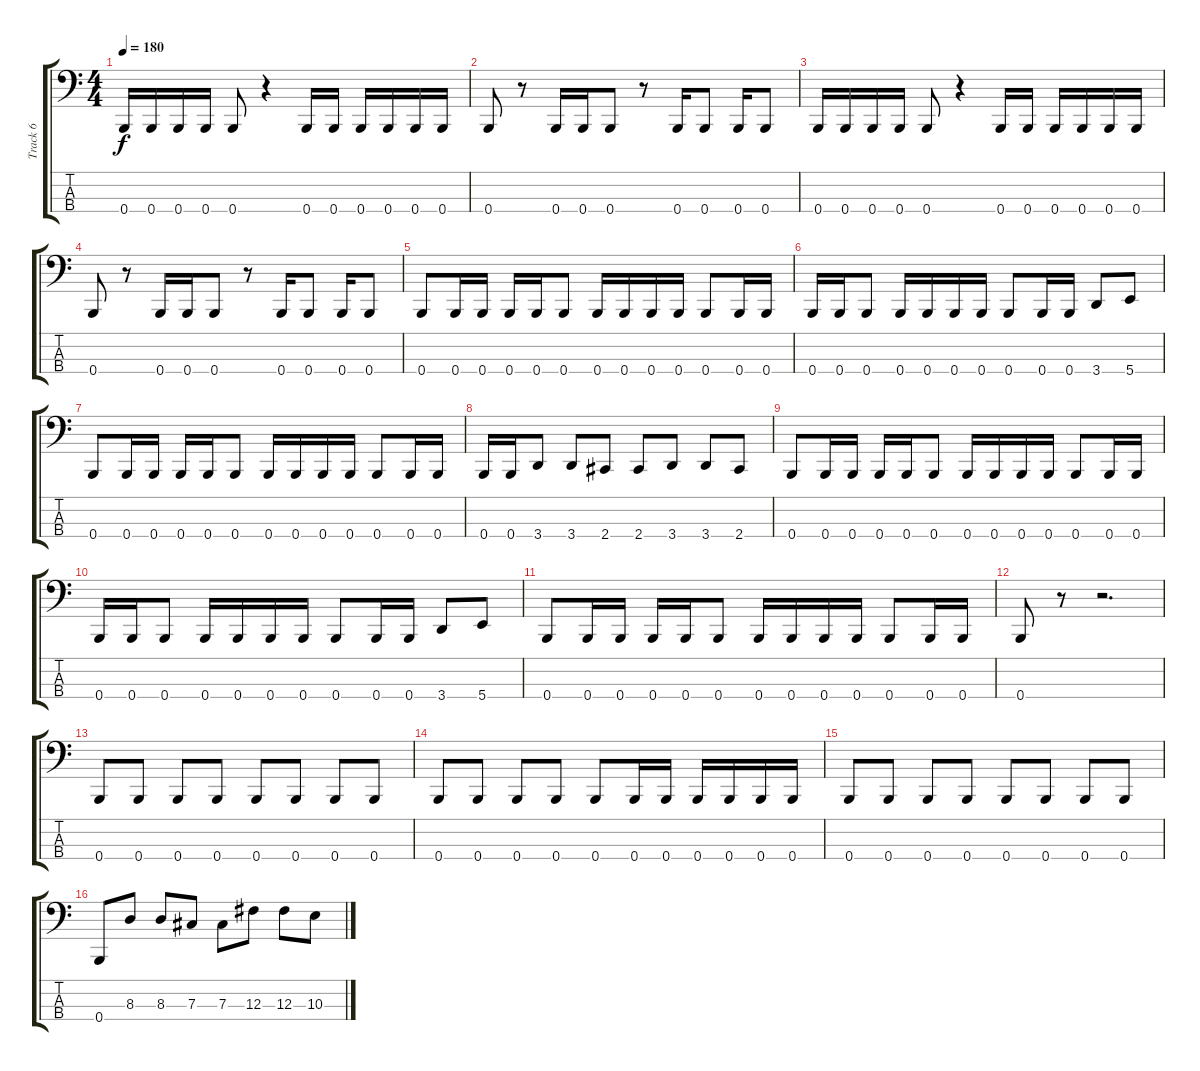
\track ("Track 6" "Track 6") {instrument electricbasspick}
\staff {score tabs}
\tuning (E2 B1 Gb1 B0) {hide}
\ts (4 4)
\tempo 180
\clef f4
\ks c
0.4.16{dy f} 0.4.16 0.4.16 0.4.16 0.4.8 r.4 0.4.16 0.4.16 0.4.16 0.4.16 0.4.16 0.4.16 |
0.4.8 r.8 0.4.16 0.4.16 0.4.8 r.8 0.4.16 0.4.8 0.4.16 0.4.8 |
0.4.16 0.4.16 0.4.16 0.4.16 0.4.8 r.4 0.4.16 0.4.16 0.4.16 0.4.16 0.4.16 0.4.16 |
0.4.8 r.8 0.4.16 0.4.16 0.4.8 r.8 0.4.16 0.4.8 0.4.16 0.4.8 |
0.4.8 0.4.16 0.4.16 0.4.16 0.4.16 0.4.8 0.4.16 0.4.16 0.4.16 0.4.16 0.4.8 0.4.16 0.4.16 |
0.4.16 0.4.16 0.4.8 0.4.16 0.4.16 0.4.16 0.4.16 0.4.8 0.4.16 0.4.16 3.4.8 5.4.8 |
0.4.8 0.4.16 0.4.16 0.4.16 0.4.16 0.4.8 0.4.16 0.4.16 0.4.16 0.4.16 0.4.8 0.4.16 0.4.16 |
0.4.16 0.4.16 3.4.8 3.4.8 2.4.8 2.4.8 3.4.8 3.4.8 2.4.8 |
0.4.8 0.4.16 0.4.16 0.4.16 0.4.16 0.4.8 0.4.16 0.4.16 0.4.16 0.4.16 0.4.8 0.4.16 0.4.16 |
0.4.16 0.4.16 0.4.8 0.4.16 0.4.16 0.4.16 0.4.16 0.4.8 0.4.16 0.4.16 3.4.8 5.4.8 |
0.4.8 0.4.16 0.4.16 0.4.16 0.4.16 0.4.8 0.4.16 0.4.16 0.4.16 0.4.16 0.4.8 0.4.16 0.4.16 |
0.4.8 r.8 r.2{d} |
0.4.8 0.4.8 0.4.8 0.4.8 0.4.8 0.4.8 0.4.8 0.4.8 |
0.4.8 0.4.8 0.4.8 0.4.8 0.4.8 0.4.16 0.4.16 0.4.16 0.4.16 0.4.16 0.4.16 |
0.4.8 0.4.8 0.4.8 0.4.8 0.4.8 0.4.8 0.4.8 0.4.8 |
0.4.8 8.3.8 8.3.8 7.3.8 7.3.8 12.3.8 12.3.8 10.3.8
